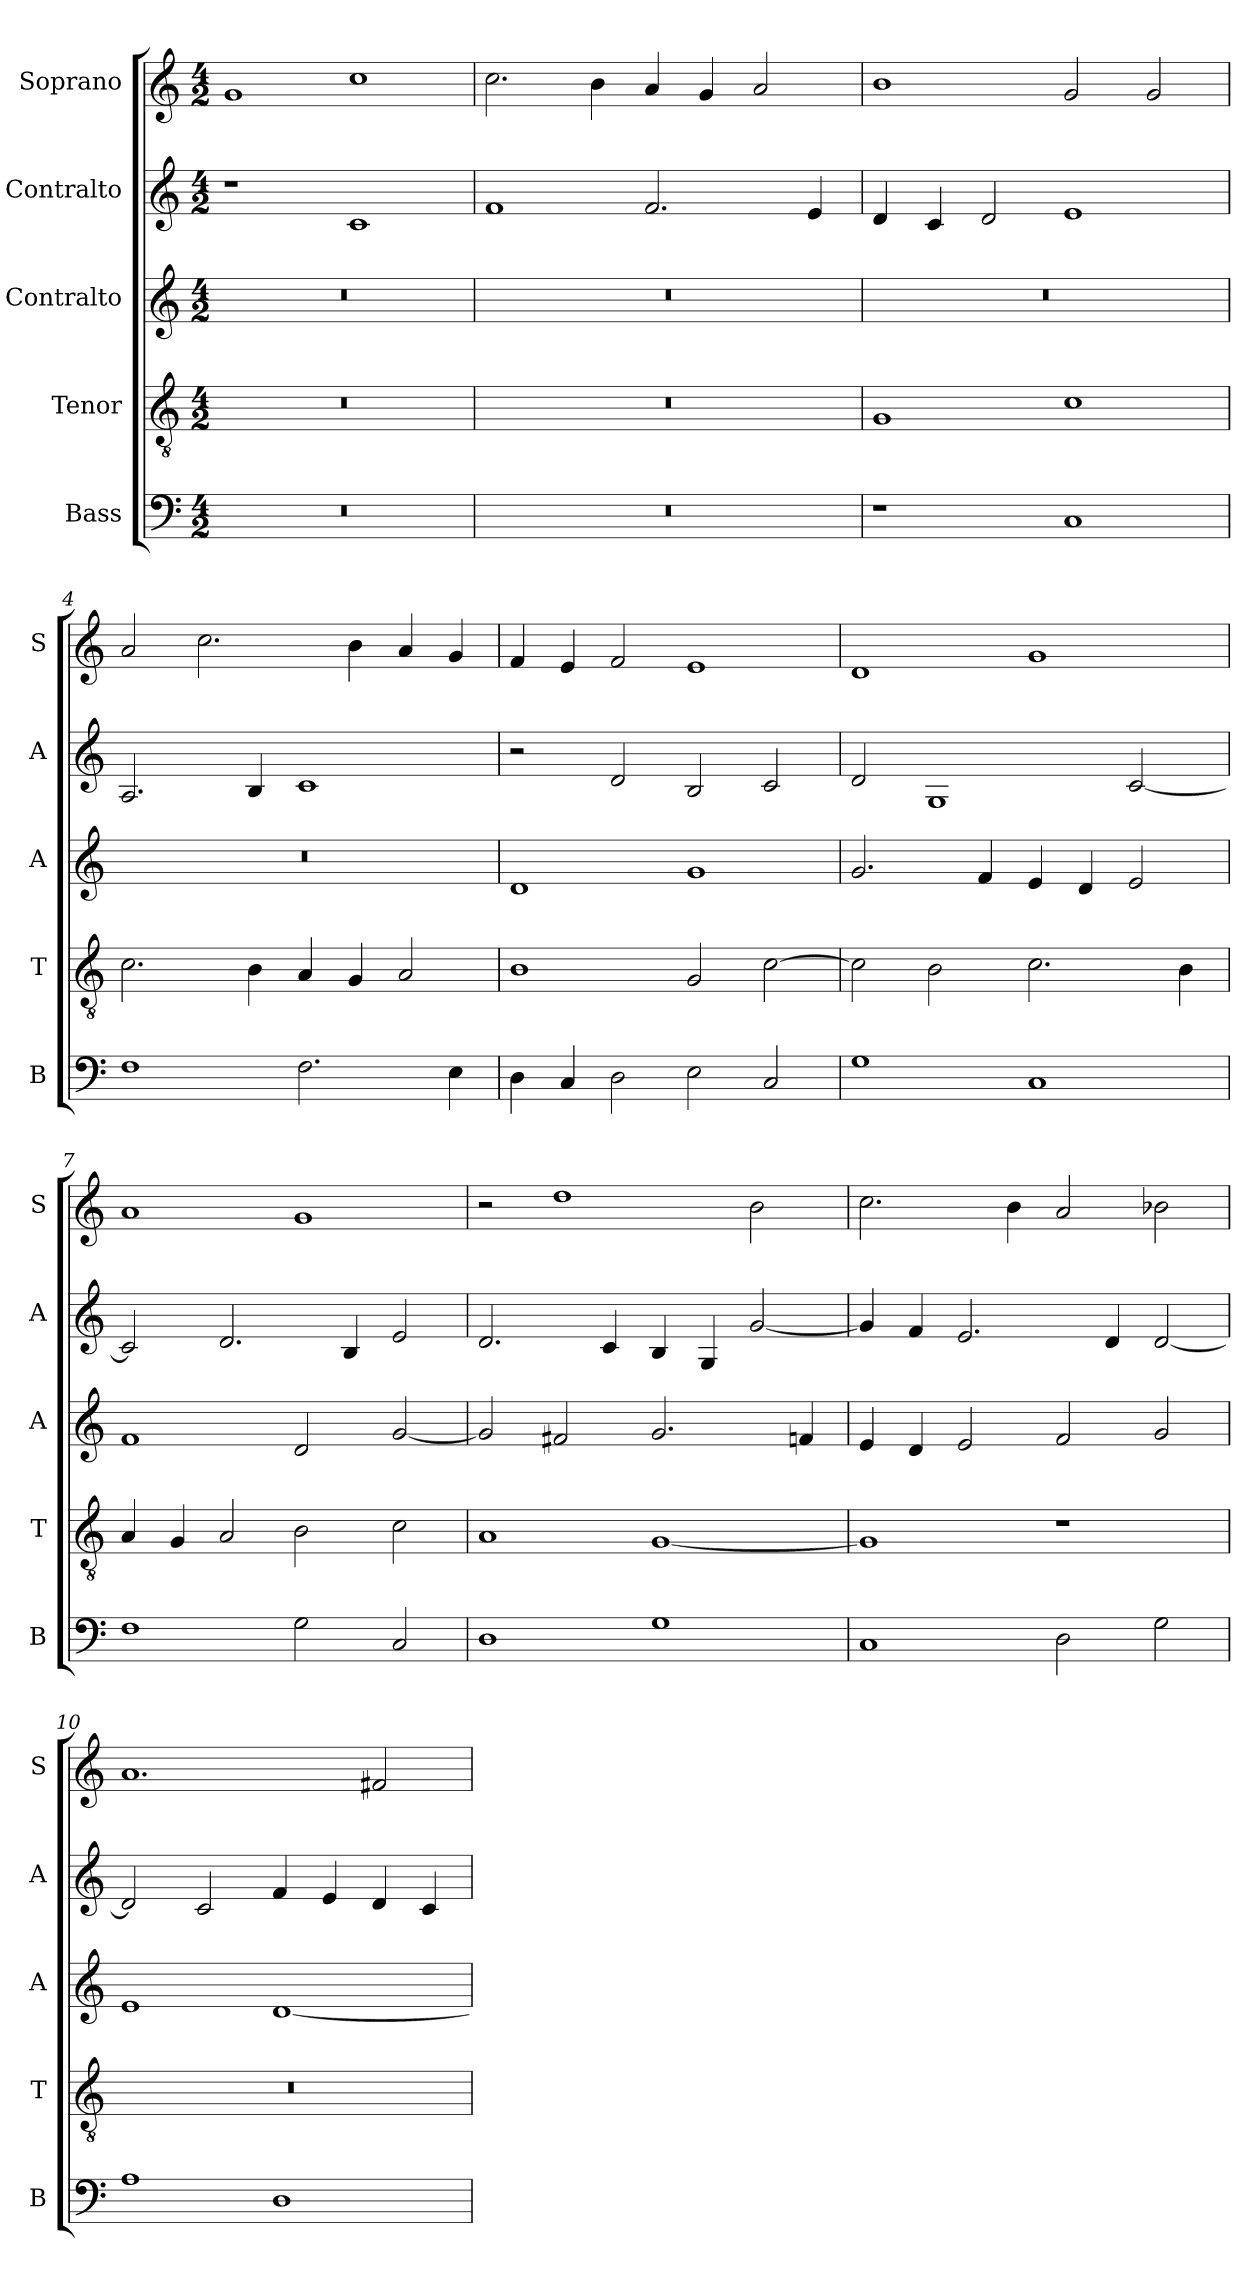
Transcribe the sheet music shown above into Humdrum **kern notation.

**kern	**kern	**kern	**kern	**kern
*part5	*part4	*part3	*part2	*part1
*staff5	*staff4	*staff3	*staff2	*staff1
*I"Bass	*I"Tenor	*I"Contralto	*I"Contralto	*I"Soprano
*I'B	*I'T	*I'A	*I'A	*I'S
*clefF4	*clefGv2	*clefG2	*clefG2	*clefG2
*k[]	*k[]	*k[]	*k[]	*k[]
*C:ion	*C:ion	*C:ion	*C:ion	*C:ion
*M4/2	*M4/2	*M4/2	*M4/2	*M4/2
=1	=1	=1	=1	=1
0r	0r	0r	1r	1g
.	.	.	1c	1cc
=2	=2	=2	=2	=2
0r	0r	0r	1f	2.cc
.	.	.	.	4b
.	.	.	2.f	4a
.	.	.	.	4g
.	.	.	.	2a
.	.	.	4e	.
=3	=3	=3	=3	=3
1r	1G	0r	4d	1b
.	.	.	4c	.
.	.	.	2d	.
1C	1c	.	1e	2g
.	.	.	.	2g
=4	=4	=4	=4	=4
1F	2.c	0r	2.A	2a
.	.	.	.	2.cc
.	4B	.	4B	.
2.F	4A	.	1c	.
.	4G	.	.	4b
.	2A	.	.	4a
4E	.	.	.	4g
=5	=5	=5	=5	=5
4D	1B	1d	2r	4f
4C	.	.	.	4e
2D	.	.	2d	2f
2E	2G	1g	2B	1e
2C	[2c	.	2c	.
=6	=6	=6	=6	=6
1G	2c]	2.g	2d	1d
.	2B	.	1G	.
.	.	4f	.	.
1C	2.c	4e	.	1g
.	.	4d	.	.
.	.	2e	[2c	.
.	4B	.	.	.
=7	=7	=7	=7	=7
1F	4A	1f	2c]	1a
.	4G	.	.	.
.	2A	.	2.d	.
2G	2B	2d	.	1g
.	.	.	4B	.
2C	2c	[2g	2e	.
=8	=8	=8	=8	=8
1D	1A	2g]	2.d	2r
.	.	2f#X	.	1dd
.	.	.	4c	.
1G	[1G	2.g	4B	.
.	.	.	4G	.
.	.	.	[2g	2b
.	.	4fn	.	.
=9	=9	=9	=9	=9
1C	1G]	4e	4g]	2.cc
.	.	4d	4f	.
.	.	2e	2.e	.
.	.	.	.	4b
2D	1r	2f	.	2a
.	.	.	4d	.
2G	.	2g	[2d	2b-X
=10	=10	=10	=10	=10
1A	0r	1e	2d]	1.a
.	.	.	2c	.
1D	.	[1d	4f	.
.	.	.	4e	.
.	.	.	4d	2f#X
.	.	.	4c	.
=	=	=	=	=
*-	*-	*-	*-	*-
